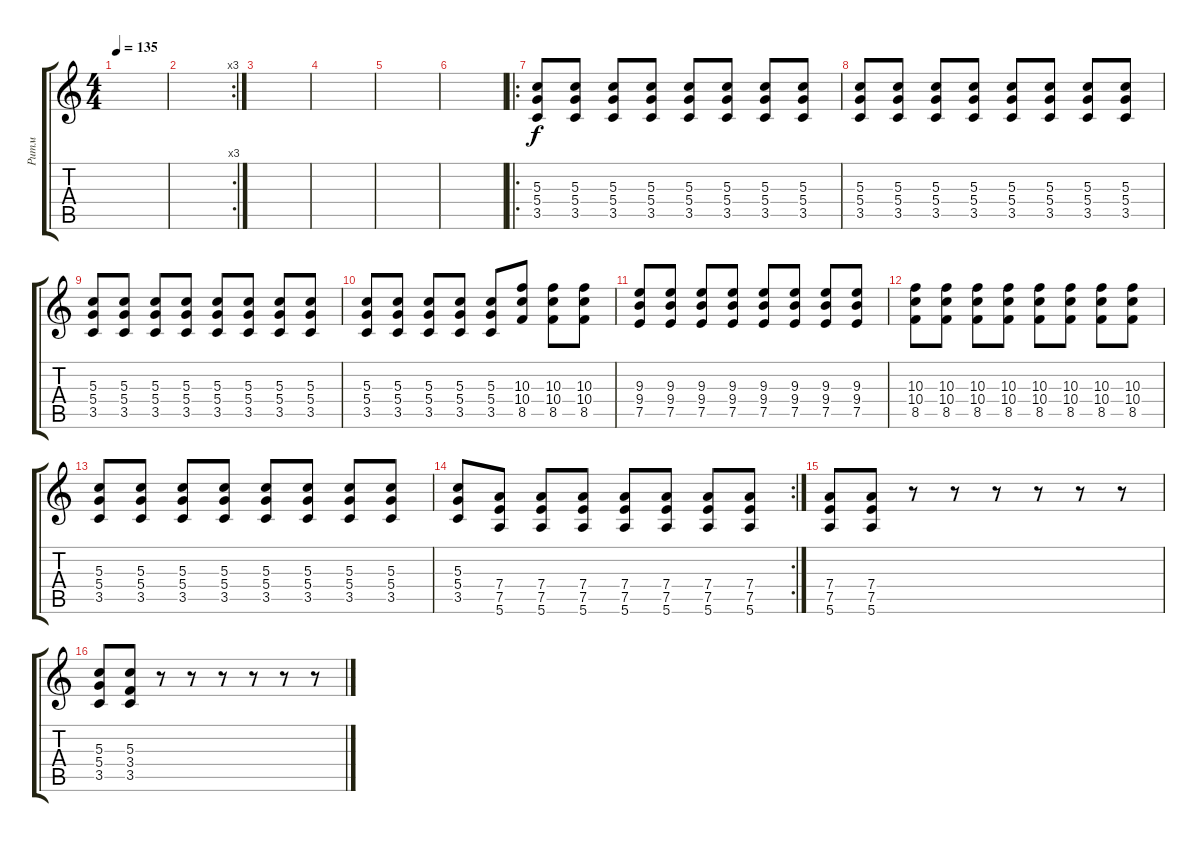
\track ("Ритм" "Ритм") {instrument distortionguitar}
\staff {score tabs}
\tuning (E4 B3 G3 D3 A2 E2) {hide}
\ts (4 4)
\tempo 135
\clef g2
\ks c
|
\rc 3
|
|
|
|
|
\ro
(5.3 5.4 3.5).8 (5.3 5.4 3.5).8 (5.3 5.4 3.5).8 (5.3 5.4 3.5).8 (5.3 5.4 3.5).8 (5.3 5.4 3.5).8 (5.3 5.4 3.5).8 (5.3 5.4 3.5).8 |
(5.3 5.4 3.5).8 (5.3 5.4 3.5).8 (5.3 5.4 3.5).8 (5.3 5.4 3.5).8 (5.3 5.4 3.5).8 (5.3 5.4 3.5).8 (5.3 5.4 3.5).8 (5.3 5.4 3.5).8 |
(5.3 5.4 3.5).8 (5.3 5.4 3.5).8 (5.3 5.4 3.5).8 (5.3 5.4 3.5).8 (5.3 5.4 3.5).8 (5.3 5.4 3.5).8 (5.3 5.4 3.5).8 (5.3 5.4 3.5).8 |
(5.3 5.4 3.5).8 (5.3 5.4 3.5).8 (5.3 5.4 3.5).8 (5.3 5.4 3.5).8 (5.3 5.4 3.5).8 (10.3 10.4 8.5).8 (10.3 10.4 8.5).8 (10.3 10.4 8.5).8 |
(9.3 9.4 7.5).8 (9.3 9.4 7.5).8 (9.3 9.4 7.5).8 (9.3 9.4 7.5).8 (9.3 9.4 7.5).8 (9.3 9.4 7.5).8 (9.3 9.4 7.5).8 (9.3 9.4 7.5).8 |
(10.3 10.4 8.5).8 (10.3 10.4 8.5).8 (10.3 10.4 8.5).8 (10.3 10.4 8.5).8 (10.3 10.4 8.5).8 (10.3 10.4 8.5).8 (10.3 10.4 8.5).8 (10.3 10.4 8.5).8 |
(5.3 5.4 3.5).8 (5.3 5.4 3.5).8 (5.3 5.4 3.5).8 (5.3 5.4 3.5).8 (5.3 5.4 3.5).8 (5.3 5.4 3.5).8 (5.3 5.4 3.5).8 (5.3 5.4 3.5).8 |
\rc 2
(5.3 5.4 3.5).8 (7.4 7.5 5.6).8 (7.4 7.5 5.6).8 (7.4 7.5 5.6).8 (7.4 7.5 5.6).8 (7.4 7.5 5.6).8 (7.4 7.5 5.6).8 (7.4 7.5 5.6).8 |
(7.4 7.5 5.6).8 (7.4 7.5 5.6).8 r.8 r.8 r.8 r.8 r.8 r.8 |
(5.3 5.4 3.5).8 (5.3 3.4 3.5).8 r.8 r.8 r.8 r.8 r.8 r.8
